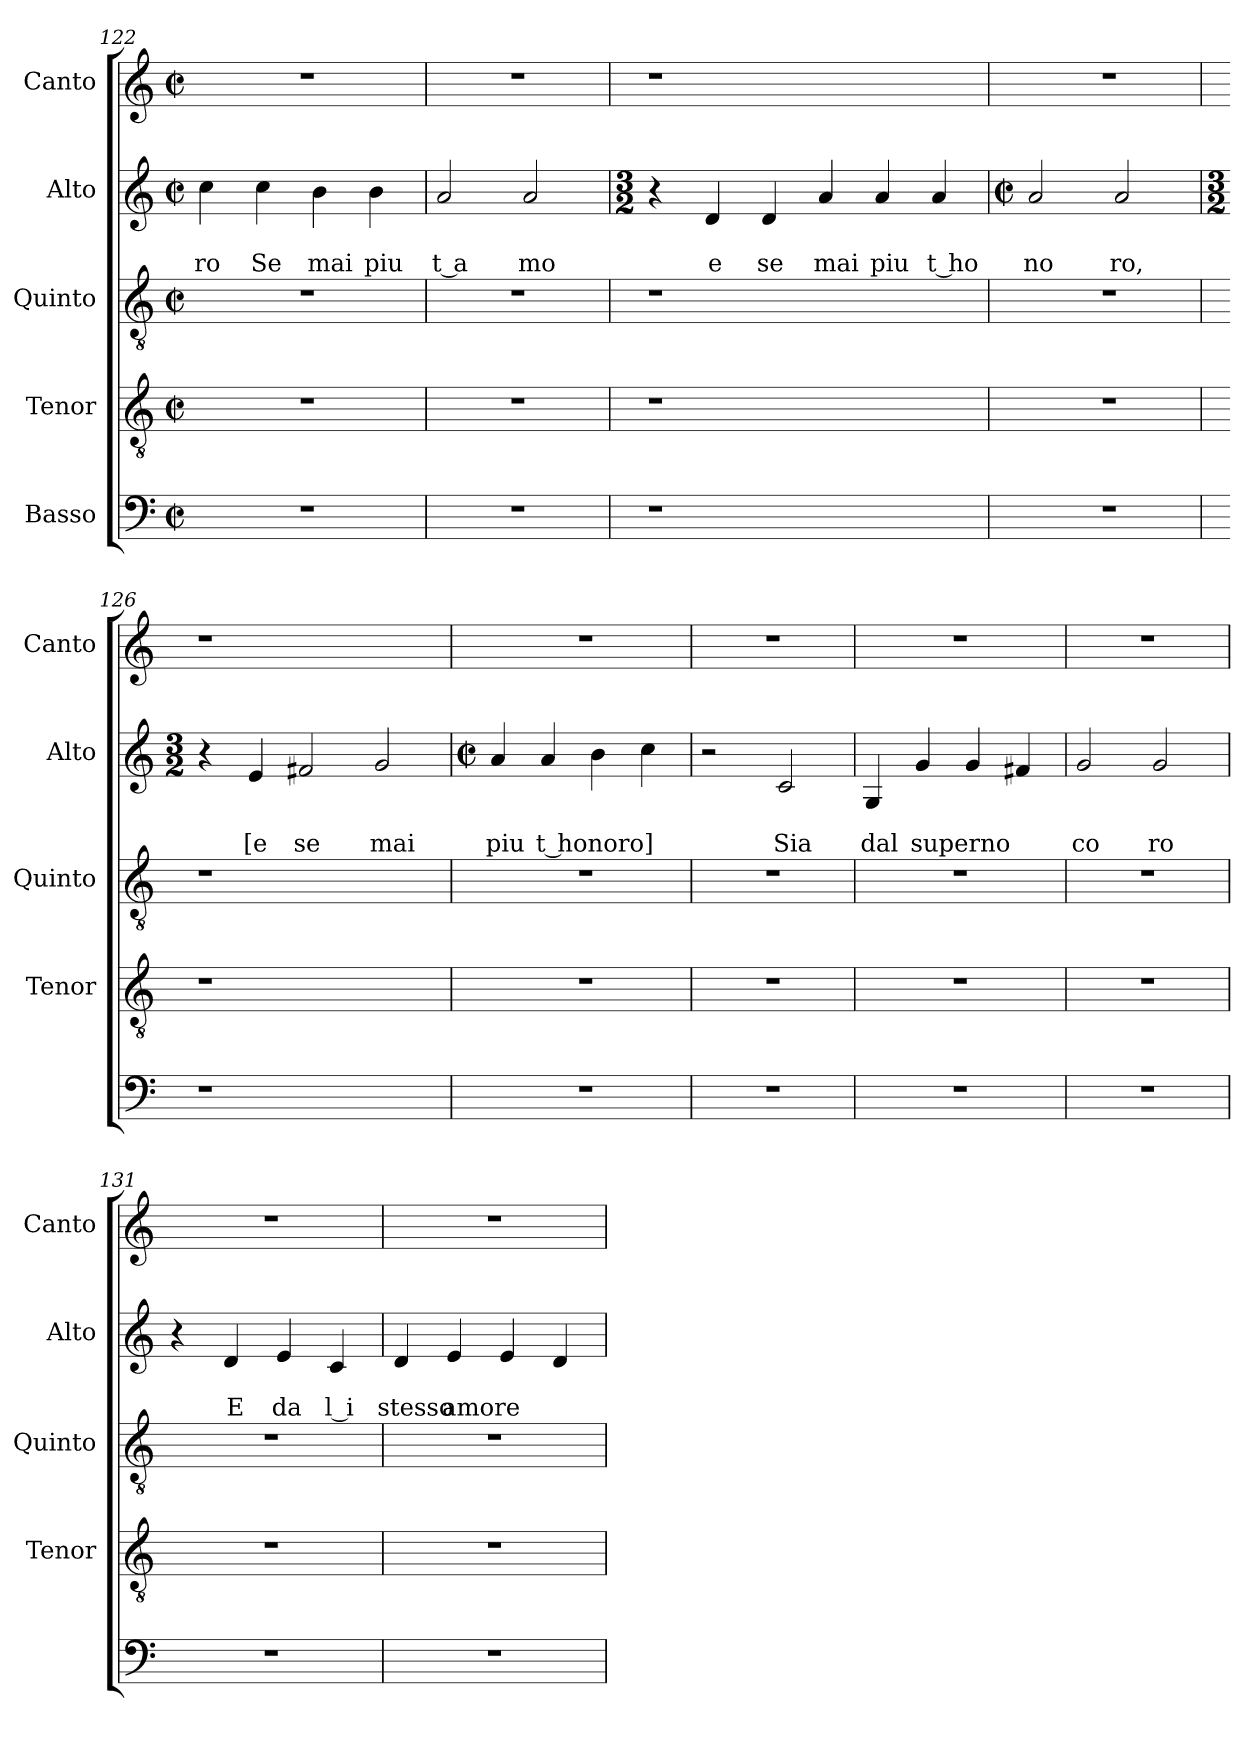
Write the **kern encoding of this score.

**kern	**kern	**kern	**kern	**text	**text	**kern
*part5	*part4	*part3	*part2	*part2	*part2	*part1
*staff5	*staff4	*staff3	*staff2	*staff2	*staff2	*staff1
*I"Basso	*I"Tenor	*I"Quinto	*I"Alto	*	*	*I"Canto
*	*I'Tenor	*I'Quinto	*I'Alto	*	*	*I'Canto
*clefF4	*clefGv2	*clefGv2	*clefG2	*	*	*clefG2
*k[]	*k[]	*k[]	*k[]	*	*	*k[]
*C:	*C:	*C:	*C:	*	*	*C:
*M2/2	*M2/2	*M2/2	*M2/2	*	*	*M2/2
*met(c|)	*met(c|)	*met(c|)	*met(c|)	*	*	*met(c|)
=122	=122	=122	=122	=122	=122	=122
!	!	!	!	!	!LO:LY:b	!
1r	1r	1r	4cc\	.	ro	1r
!	!	!	!	!	!LO:LY:b	!
.	.	.	4cc\	.	Se	.
!	!	!	!	!	!LO:LY:b	!
.	.	.	4b\	.	mai	.
!	!	!	!	!	!LO:LY:b	!
.	.	.	4b\	.	piu	.
=123	=123	=123	=123	=123	=123	=123
!	!	!	!	!	!LO:LY:b:rj	!
1r	1r	1r	2a/	.	t a	1r
!	!	!	!	!	!LO:LY:b	!
.	.	.	2a/	.	mo	.
!!LO:LB:g=z
=124	=124	=124	=124	=124	=124	=124
*	*	*	*M3/2	*	*	*
1r	1r	1r	4r	.	.	1r
!	!	!	!	!	!LO:LY:b	!
.	.	.	4d/	.	e	.
!	!	!	!	!	!LO:LY:b	!
.	.	.	4d/	.	se	.
!	!	!	!	!	!LO:LY:b	!
.	.	.	4a/	.	mai	.
!	!	!	!	!	!LO:LY:b	!
2ryy	2ryy	2ryy	4a/	.	piu	2ryy
!	!	!	!	!	!LO:LY:b:rj	!
.	.	.	4a/	.	t ho	.
=125	=125	=125	=125	=125	=125	=125
*	*	*	*M2/2	*	*	*
*	*	*	*met(c|)	*	*	*
!	!	!	!	!	!LO:LY:b	!
1r	1r	1r	2a/	.	no	1r
!	!	!	!	!	!LO:LY:b	!
.	.	.	2a/	.	ro,	.
=126	=126	=126	=126	=126	=126	=126
*	*	*	*M3/2	*	*	*
1r	1r	1r	4r	.	.	1r
!	!	!	!	!	!LO:LY:b	!
.	.	.	4e/	.	[e	.
!	!	!	!	!	!LO:LY:b	!
.	.	.	2f#X/	.	se	.
!	!	!	!	!	!LO:LY:b	!
2ryy	2ryy	2ryy	2g/	.	mai	2ryy
=127	=127	=127	=127	=127	=127	=127
*	*	*	*M2/2	*	*	*
*	*	*	*met(c|)	*	*	*
!	!	!	!	!	!LO:LY:b	!
1r	1r	1r	4a/	.	piu	1r
!	!	!	!	!	!LO:LY:b:rj	!
.	.	.	4a/	.	t honoro]	.
.	.	.	4b\	.	.	.
.	.	.	4cc\	.	.	.
=128	=128	=128	=128	=128	=128	=128
1r	1r	1r	2r	.	.	1r
!	!	!	!	!	!LO:LY:b	!
.	.	.	2c/	.	Sia	.
=129	=129	=129	=129	=129	=129	=129
!	!	!	!	!	!LO:LY:b	!
1r	1r	1r	4G/	.	dal	1r
!	!	!	!	!	!LO:LY:b	!
.	.	.	4g/	.	superno	.
.	.	.	4g/	.	.	.
.	.	.	4f#X/	.	.	.
=130	=130	=130	=130	=130	=130	=130
!	!	!	!	!	!LO:LY:b	!
1r	1r	1r	2g/	.	co	1r
!	!	!	!	!	!LO:LY:b	!
.	.	.	2g/	.	ro	.
!!LO:LB:g=z
=131	=131	=131	=131	=131	=131	=131
1r	1r	1r	4r	.	.	1r
!	!	!	!	!	!LO:LY:b	!
.	.	.	4d/	.	E	.
!	!	!	!	!	!LO:LY:b	!
.	.	.	4e/	.	da	.
!	!	!	!	!	!LO:LY:b:rj	!
.	.	.	4c/	.	l i	.
=132	=132	=132	=132	=132	=132	=132
!	!	!	!	!	!LO:LY:b	!
1r	1r	1r	4d/	.	stesso	1r
!	!	!	!	!	!LO:LY:b	!
.	.	.	4e/	.	amore	.
.	.	.	4e/	.	.	.
.	.	.	4d/	.	.	.
=	=	=	=	=	=	=
*-	*-	*-	*-	*-	*-	*-
